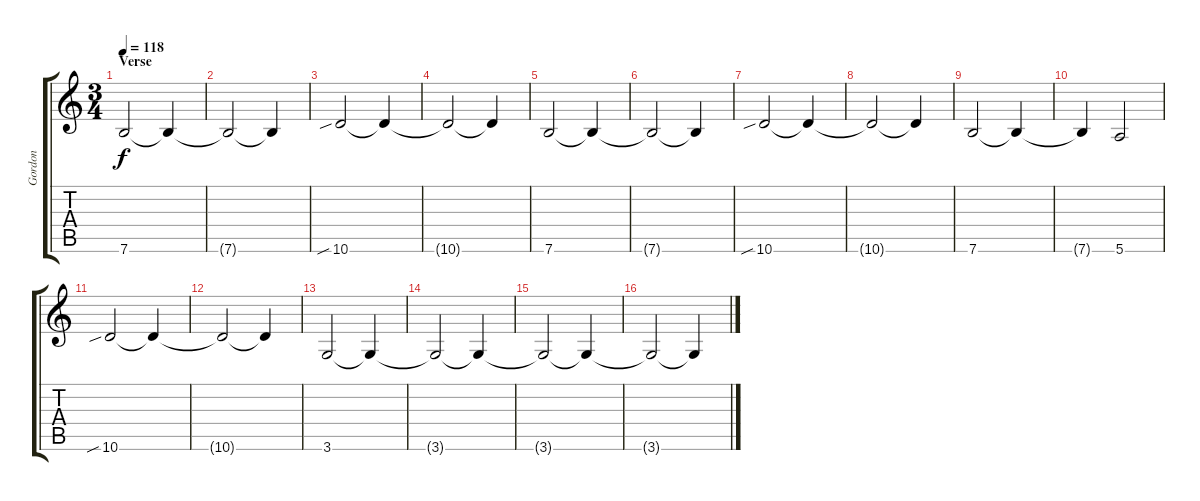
\track ("Gordon" "Gordon") {instrument electricbassfinger}
\staff {score tabs}
\tuning (E4 B3 G3 D3 A2 E2) {hide}
\ts (3 4)
\section ("" "Verse")
\tempo 118
\clef g2
\ks c
7.6.2{dy f} 7.6{t}.4 |
7.6{t}.2 7.6{t}.4 |
10.6{sib}.2 10.6{t}.4 |
10.6{t}.2 10.6{t}.4 |
7.6.2 7.6{t}.4 |
7.6{t}.2 7.6{t}.4 |
10.6{sib}.2 10.6{t}.4 |
10.6{t}.2 10.6{t}.4 |
7.6.2 7.6{t}.4 |
7.6{t}.4 5.6.2 |
10.6{sib}.2 10.6{t}.4 |
10.6{t}.2 10.6{t}.4 |
3.6.2 3.6{t}.4 |
3.6{t}.2 3.6{t}.4 |
3.6{t}.2 3.6{t}.4 |
3.6{t}.2 3.6{t}.4
